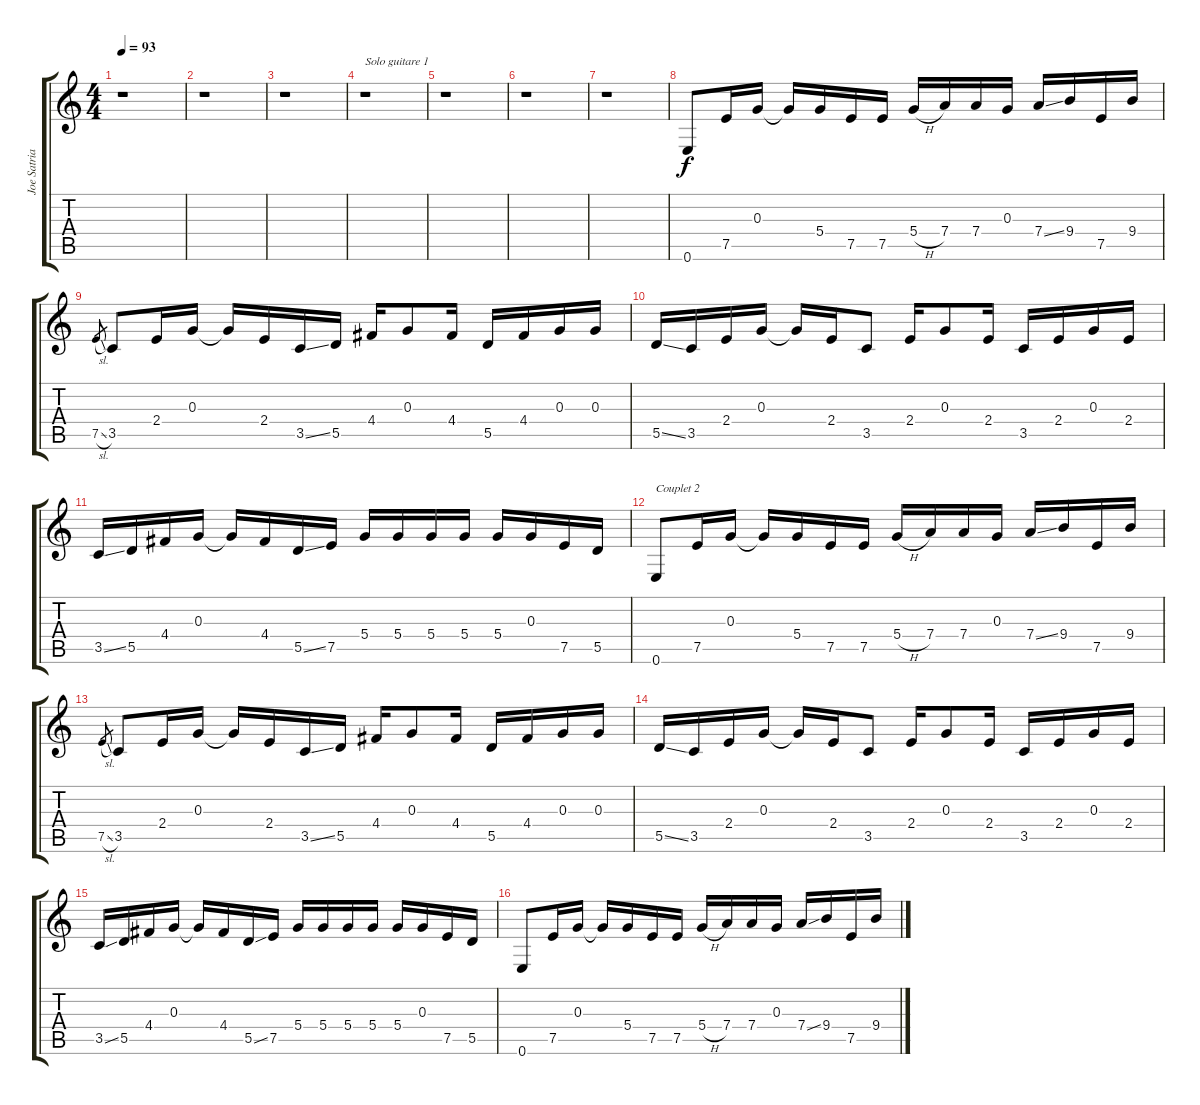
\track ("Joe Satriani" "Joe Satria") {instrument electricguitarmuted}
\staff {score tabs}
\tuning (E4 B3 G3 D3 A2 E2) {hide}
\ts (4 4)
\tempo 93
\clef g2
\ks c
r.1{dy f} |
r.1 |
r.1 |
r.1{txt "Solo guitare 1"} |
r.1 |
r.1 |
r.1 |
0.6.8 7.5.16 0.3.16 0.3{t}.16 5.4.16 7.5.16 7.5.16 5.4{h}.16 7.4.16 7.4.16 0.3.16 7.4{ss}.16 9.4.16 7.5.16 9.4.16 |
7.5{sl}.8{gr} 3.5.8 2.4.16 0.3.16 0.3{t}.16 2.4.16 3.5{ss}.16 5.5.16 4.4.16 0.3.8 4.4.16 5.5.16 4.4.16 0.3.16 0.3.16 |
5.5{ss}.16 3.5.16 2.4.16 0.3.16 0.3{t}.16 2.4.16 3.5.8 2.4.16 0.3.8 2.4.16 3.5.16 2.4.16 0.3.16 2.4.16 |
3.5{ss}.16 5.5.16 4.4.16 0.3.16 0.3{t}.16 4.4.16 5.5{ss}.16 7.5.16 5.4.16 5.4.16 5.4.16 5.4.16 5.4.16 0.3.16 7.5.16 5.5.16 |
0.6.8{txt "Couplet 2"} 7.5.16 0.3.16 0.3{t}.16 5.4.16 7.5.16 7.5.16 5.4{h}.16 7.4.16 7.4.16 0.3.16 7.4{ss}.16 9.4.16 7.5.16 9.4.16 |
7.5{sl}.8{gr} 3.5.8 2.4.16 0.3.16 0.3{t}.16 2.4.16 3.5{ss}.16 5.5.16 4.4.16 0.3.8 4.4.16 5.5.16 4.4.16 0.3.16 0.3.16 |
5.5{ss}.16 3.5.16 2.4.16 0.3.16 0.3{t}.16 2.4.16 3.5.8 2.4.16 0.3.8 2.4.16 3.5.16 2.4.16 0.3.16 2.4.16 |
3.5{ss}.16 5.5.16 4.4.16 0.3.16 0.3{t}.16 4.4.16 5.5{ss}.16 7.5.16 5.4.16 5.4.16 5.4.16 5.4.16 5.4.16 0.3.16 7.5.16 5.5.16 |
0.6.8 7.5.16 0.3.16 0.3{t}.16 5.4.16 7.5.16 7.5.16 5.4{h}.16 7.4.16 7.4.16 0.3.16 7.4{ss}.16 9.4.16 7.5.16 9.4.16
